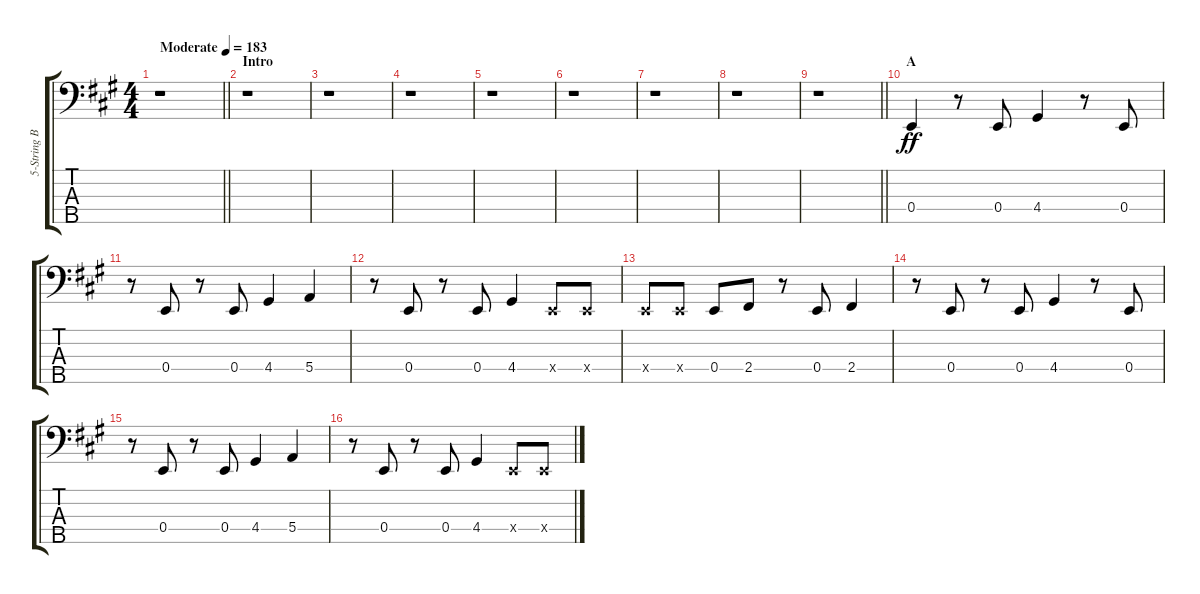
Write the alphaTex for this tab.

\track ("5-String Bass" "5-String B") {instrument electricbassfinger}
\staff {score tabs}
\tuning (G2 D2 A1 E1 B0) {hide}
\ts (4 4)
\tempo (183 "Moderate")
\clef f4
\barLineRight lightlight
\ks a
r.1{dy ff instrument electricbassfinger} |
\section ("" "Intro")
r.1 |
r.1 |
r.1 |
r.1 |
r.1 |
r.1 |
r.1 |
\barLineRight lightlight
r.1 |
\section ("" "A")
0.4.4 r.8 0.4.8 4.4.4 r.8 0.4.8 |
r.8 0.4.8 r.8 0.4.8 4.4.4 5.4.4 |
r.8 0.4.8 r.8 0.4.8 4.4.4 0.4{x}.8 0.4{x}.8 |
0.4{x}.8 0.4{x}.8 0.4.8 2.4.8 r.8 0.4.8 2.4.4 |
r.8 0.4.8 r.8 0.4.8 4.4.4 r.8 0.4.8 |
r.8 0.4.8 r.8 0.4.8 4.4.4 5.4.4 |
r.8 0.4.8 r.8 0.4.8 4.4.4 0.4{x}.8 0.4{x}.8
